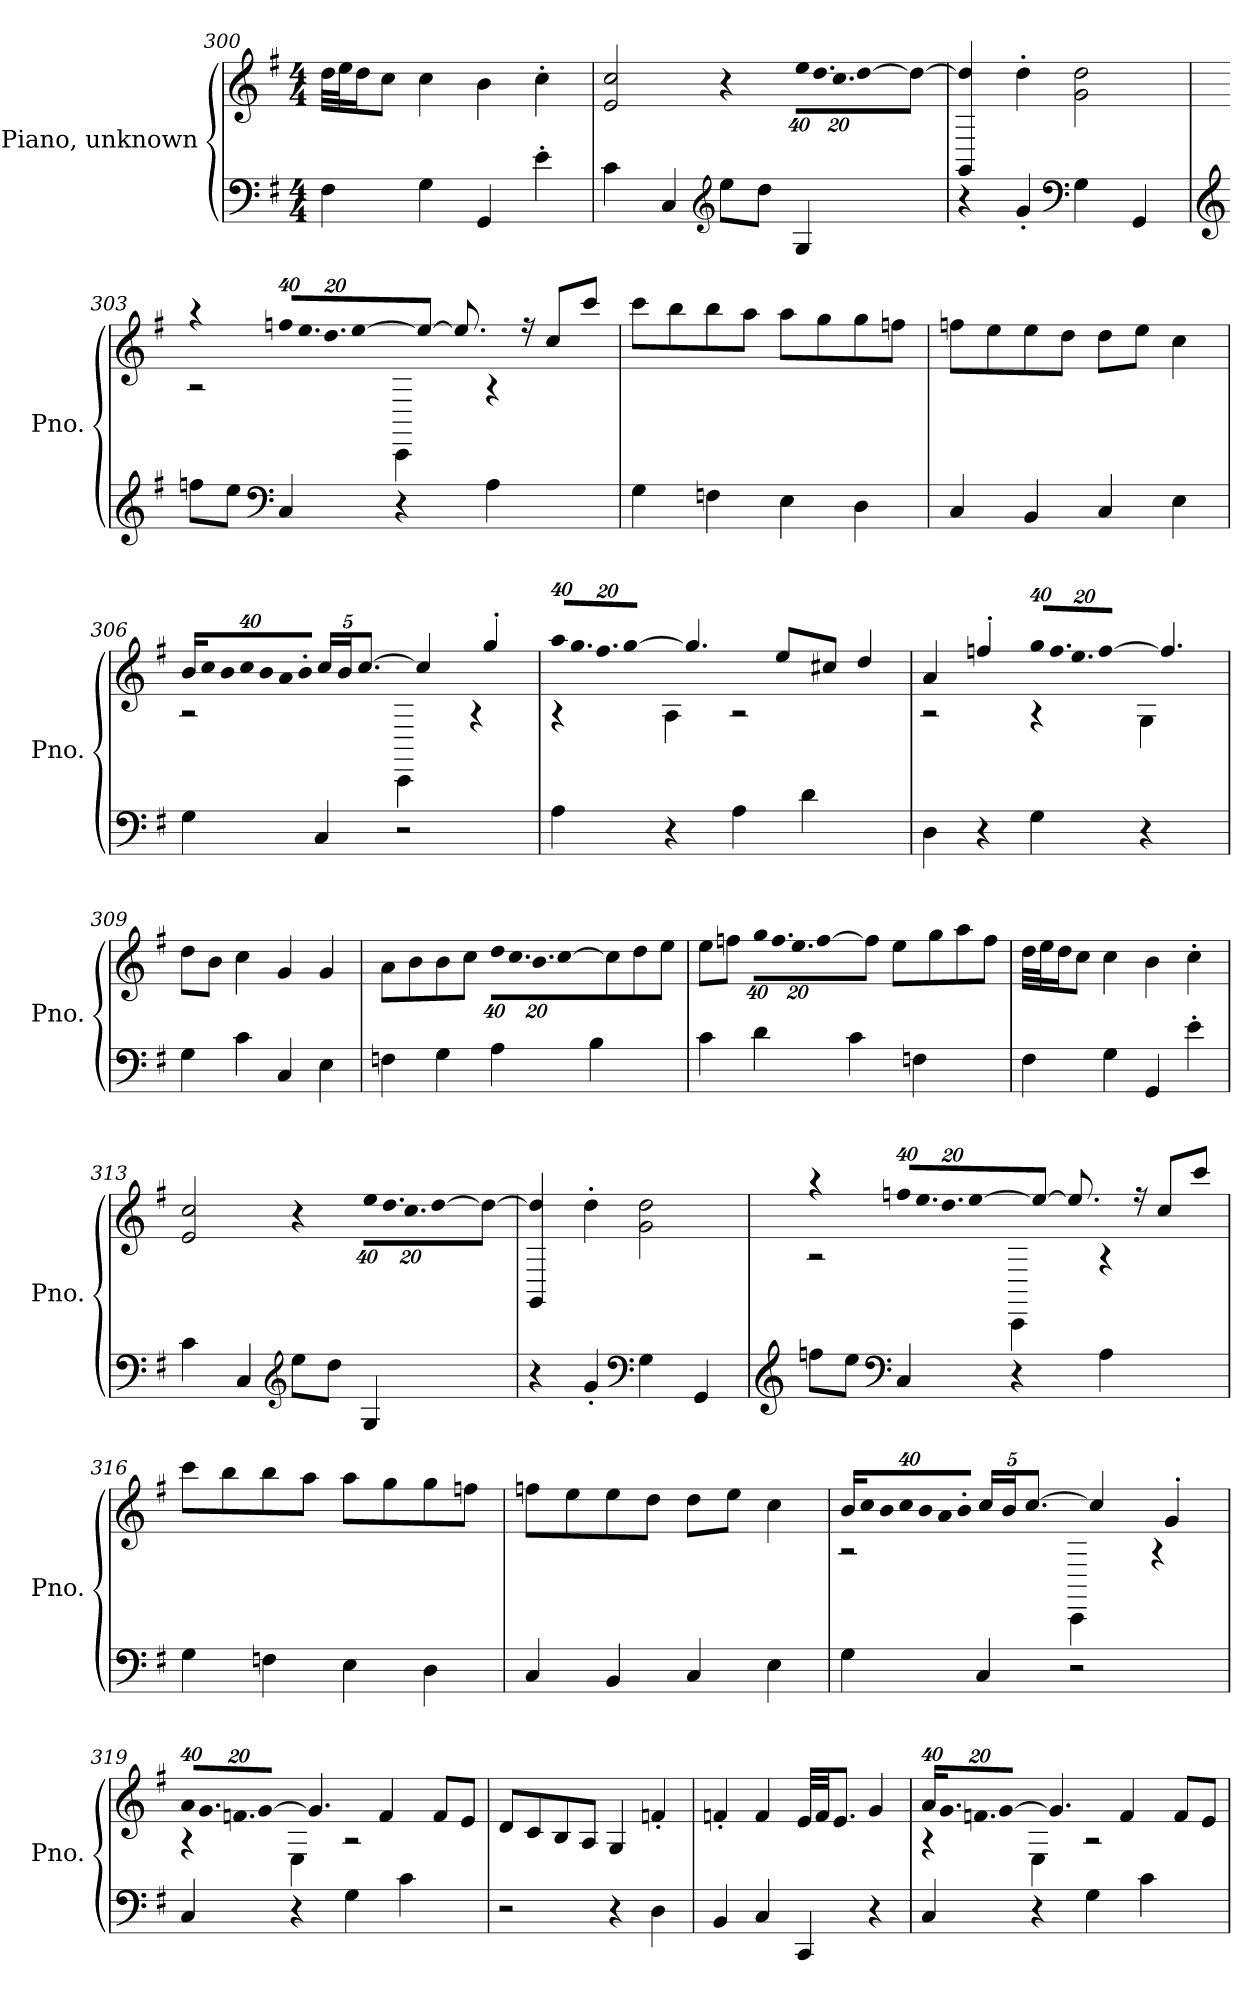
**kern	**kern
*part1	*part1
*staff2	*staff1
*I"Piano, unknown	*
*I'Pno.	*
*clefF4	*clefG2
*k[f#]	*k[f#]
*M4/4	*M4/4
=300	=300
4F#\	32dd\LLL
.	32ee\J
.	16dd\J
.	8cc\J
4G\	4cc\
4GG/	4b\
4e'\	4cc'\
=301	=301
4c\	2e/ 2cc/
4C/	.
*clefG2	*
8ee\L	4r
8dd\J	.
*	*Xbrackettup
!	!LO:N:vis=32
4G/	640%23ee\LLL
!	!LO:N:vis=64.
.	640%17dd\L
!	!LO:N:vis=64.
.	640%17cc\J
!	!LO:N:vis=32
.	[640%23dd\JJ
.	8dd\J_
!!LO:LB:g=z
=302	=302
4r	4GG/ 4dd/]
4g'/	4dd'\
*clefF4	*
4G\	2g\ 2dd\
4GG/	.
=303	=303
*clefG2	*
*	*^
8ffn\L	4r	2r
8ee\J	.	.
*clefF4	*	*
!	!LO:N:vis=32	!
4C/	640%23ffn/LLL	.
!	!LO:N:vis=64.	!
.	640%17ee/L	.
!	!LO:N:vis=64.	!
.	640%17dd/J	.
!	!LO:N:vis=32	!
.	[640%23ee/JJ	.
.	8ee/J_	.
4r	8.ee/]	4CC\
.	16r	.
4A\	8cc/L	4r
.	8ccc/J	.
*	*v	*v
=304	=304
4G\	8ccc\L
.	8bb\
4Fn\	8bb\
.	8aa\J
4E\	8aa\L
.	8gg\
4D\	8gg\
.	8ffn\J
=305	=305
4C/	8ffn\L
.	8ee\
4BB/	8ee\
.	8dd\J
4C/	8dd\L
.	8ee\J
4E\	4cc\
!!LO:LB:g=z
=306	=306
!	!LO:N:vis=32
*	*^
4G\	640%23b/LLL	2r
!	!LO:N:vis=32	!
.	640%23cc/	.
!	!LO:N:vis=32	!
.	640%23b/	.
!	!LO:N:vis=32	!
.	640%23cc/	.
!	!LO:N:vis=32	!
.	640%23b/	.
!	!LO:N:vis=32	!
.	640%23a/	.
!	!LO:N:vis=32	!
.	640%23b'/JJJ	.
4C/	.	.
.	20cc/LL	.
.	20b/J	.
.	[10.cc/J	.
2r	.	4CC\
.	4cc/]	.
.	.	4r
.	4gg'/	.
640ryy	.	640ryy
=307	=307	=307
!	!LO:N:vis=32	!
4A\	640%23aa/LLL	4r
!	!LO:N:vis=64.	!
.	640%17gg/L	.
!	!LO:N:vis=64.	!
.	640%17ff#/J	.
!	!LO:N:vis=32	!
.	[640%23gg/JJJ	.
.	4.gg/]	.
4r	.	4A\
4A\	8ee/L	2r
.	8cc#X/J	.
4d\	4dd/	.
=308	=308	=308
4D\	4a/	2r
4r	4ffn'/	.
!	!LO:N:vis=32	!
4G\	640%23gg/LLL	4r
!	!LO:N:vis=64.	!
.	640%17ff/L	.
!	!LO:N:vis=64.	!
.	640%17ee/J	.
!	!LO:N:vis=32	!
.	[640%23ff/JJJ	.
.	4.ff/]	.
4r	.	4G\
*	*v	*v
=309	=309
4G\	8dd\L
.	8b\J
4c\	4cc\
4C/	4g/
4E\	4g/
!!LO:PB:g=z
=310	=310
4Fn\	8a\L
.	8b\
4G\	8b\
.	8cc\J
!	!LO:N:vis=32
4A\	640%23dd\LLL
!	!LO:N:vis=64.
.	640%17cc\L
!	!LO:N:vis=64.
.	640%17b\J
!	!LO:N:vis=32
.	[640%23cc\JJ
.	8cc\]
4B\	8dd\
.	8ee\J
=311	=311
4c\	8ee\L
.	8ffn\J
!	!LO:N:vis=32
4d\	640%23gg\LLL
!	!LO:N:vis=64.
.	640%17ff\L
!	!LO:N:vis=64.
.	640%17ee\J
!	!LO:N:vis=32
.	[640%23ff\JJ
.	8ff\J]
4c\	8ee\L
.	8gg\
4Fn\	8aa\
.	8ff\J
=312	=312
4F#\	32dd\LLL
.	32ee\J
.	16dd\J
.	8cc\J
4G\	4cc\
4GG/	4b\
4e'\	4cc'\
=313	=313
4c\	2e/ 2cc/
4C/	.
*clefG2	*
8ee\L	4r
8dd\J	.
!	!LO:N:vis=32
4G/	640%23ee\LLL
!	!LO:N:vis=64.
.	640%17dd\L
!	!LO:N:vis=64.
.	640%17cc\J
!	!LO:N:vis=32
.	[640%23dd\JJ
.	8dd\J_
!!LO:LB:g=z
=314	=314
4r	4GG/ 4dd/]
4g'/	4dd'\
*clefF4	*
4G\	2g\ 2dd\
4GG/	.
=315	=315
*clefG2	*
*	*^
8ffn\L	4r	2r
8ee\J	.	.
*clefF4	*	*
!	!LO:N:vis=32	!
4C/	640%23ffn/LLL	.
!	!LO:N:vis=64.	!
.	640%17ee/L	.
!	!LO:N:vis=64.	!
.	640%17dd/J	.
!	!LO:N:vis=32	!
.	[640%23ee/JJ	.
.	8ee/J_	.
4r	8.ee/]	4CC\
.	16r	.
4A\	8cc/L	4r
.	8ccc/J	.
*	*v	*v
=316	=316
4G\	8ccc\L
.	8bb\
4Fn\	8bb\
.	8aa\J
4E\	8aa\L
.	8gg\
4D\	8gg\
.	8ffn\J
=317	=317
4C/	8ffn\L
.	8ee\
4BB/	8ee\
.	8dd\J
4C/	8dd\L
.	8ee\J
4E\	4cc\
!!LO:LB:g=z
=318	=318
!	!LO:N:vis=32
*	*^
4G\	640%23b/LLL	2r
!	!LO:N:vis=32	!
.	640%23cc/	.
!	!LO:N:vis=32	!
.	640%23b/	.
!	!LO:N:vis=32	!
.	640%23cc/	.
!	!LO:N:vis=32	!
.	640%23b/	.
!	!LO:N:vis=32	!
.	640%23a/	.
!	!LO:N:vis=32	!
.	640%23b'/JJJ	.
4C/	.	.
.	20cc/LL	.
.	20b/J	.
.	[10.cc/J	.
2r	.	4CC\
.	4cc/]	.
.	.	4r
.	4g'/	.
640ryy	.	640ryy
=319	=319	=319
!	!LO:N:vis=32	!
4C/	640%23a/LLL	4r
!	!LO:N:vis=64.	!
.	640%17g/L	.
!	!LO:N:vis=64.	!
.	640%17fn/J	.
!	!LO:N:vis=32	!
.	[640%23g/JJJ	.
.	4.g/]	.
4r	.	4E\
4G\	4f/	2r
4c\	8f/L	.
.	8e/J	.
*	*v	*v
=320	=320
2r	8d/L
.	8c/
.	8B/
.	8A/J
4r	4G/
4D\	4fn'/
=321	=321
4BB/	4fn'/
4C/	4f/
4CC/	32e/LLL
.	32f/JJ
.	8.e/J
4r	4g/
!!LO:LB:g=z
=322	=322
!	!LO:N:vis=32
*	*^
4C/	640%23a/LLL	4r
!	!LO:N:vis=64.	!
.	640%17g/L	.
!	!LO:N:vis=64.	!
.	640%17fn/J	.
!	!LO:N:vis=32	!
.	[640%23g/JJJ	.
.	4.g/]	.
4r	.	4E\
4G\	4f/	2r
4c\	8f/L	.
.	8e/J	.
*	*v	*v
=	=
*-	*-
